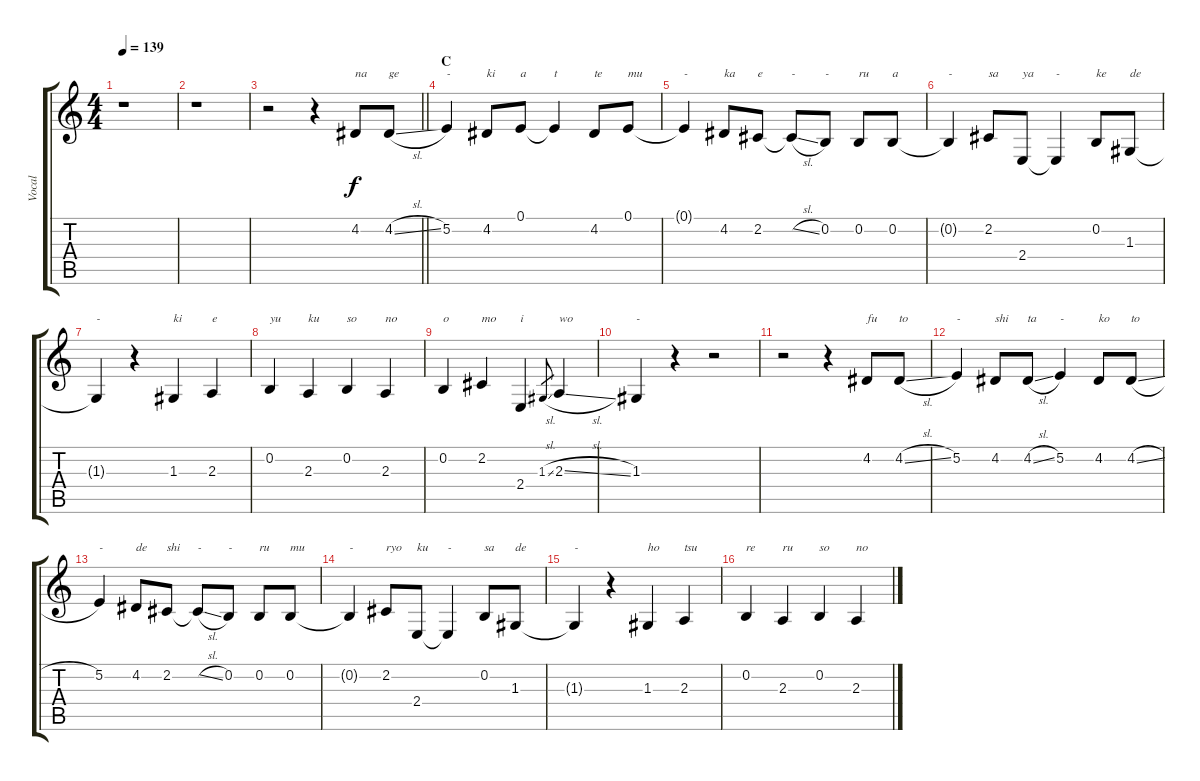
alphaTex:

\track ("Vocal" "Vocal") {instrument clarinet}
\staff {score tabs}
\tuning (E4 B3 G3 D3 A2 E2) {hide}
\ts (4 4)
\tempo 139
\clef g2
\ks c
r.1{dy f} |
r.1 |
\barLineRight lightlight
r.2 r.4 4.2.8{txt "na"} 4.2{sl}.8{txt "ge"} |
\section ("" "C")
5.2.4{txt "-"} 4.2.8{txt "ki"} 0.1.8{txt "a"} 0.1{t}.4{txt "t"} 4.2.8{txt "te"} 0.1.8{txt "mu"} |
0.1{t}.4{txt "-"} 4.2.8{txt "ka"} 2.2.8{txt "e"} 2.2{sl t}.8{txt "-"} 0.2.8{txt "-"} 0.2.8{txt "ru"} 0.2.8{txt "a"} |
0.2{t}.4{txt "-"} 2.2.8{txt "sa"} 2.4.8{txt "ya"} 2.4{t}.4{txt "-"} 0.2.8{txt "ke"} 1.3.8{txt "de"} |
1.3{t}.4{txt "-"} r.4 1.3.4{txt "ki"} 2.3.4{txt "e"} |
0.2.4{txt "yu"} 2.3.4{txt "ku"} 0.2.4{txt "so"} 2.3.4{txt "no"} |
0.2.4{txt "o"} 2.2.4{txt "mo"} 2.4.4{txt "i"} 1.3{sl}.8{gr} 2.3{sl}.4{txt "wo"} |
1.3.4{txt "-"} r.4 r.2 |
r.2 r.4 4.2.8{txt "fu"} 4.2{sl}.8{txt "to"} |
5.2.4{txt "-"} 4.2.8{txt "shi"} 4.2{sl}.8{txt "ta"} 5.2.4{txt "-"} 4.2.8{txt "ko"} 4.2{sl}.8{txt "to"} |
5.2.4{txt "-"} 4.2.8{txt "de"} 2.2.8{txt "shi"} 2.2{sl t}.8{txt "-"} 0.2.8{txt "-"} 0.2.8{txt "ru"} 0.2.8{txt "mu"} |
0.2{t}.4{txt "-"} 2.2.8{txt "ryo"} 2.4.8{txt "ku"} 2.4{t}.4{txt "-"} 0.2.8{txt "sa"} 1.3.8{txt "de"} |
1.3{t}.4{txt "-"} r.4 1.3.4{txt "ho"} 2.3.4{txt "tsu"} |
0.2.4{txt "re"} 2.3.4{txt "ru"} 0.2.4{txt "so"} 2.3.4{txt "no"}
